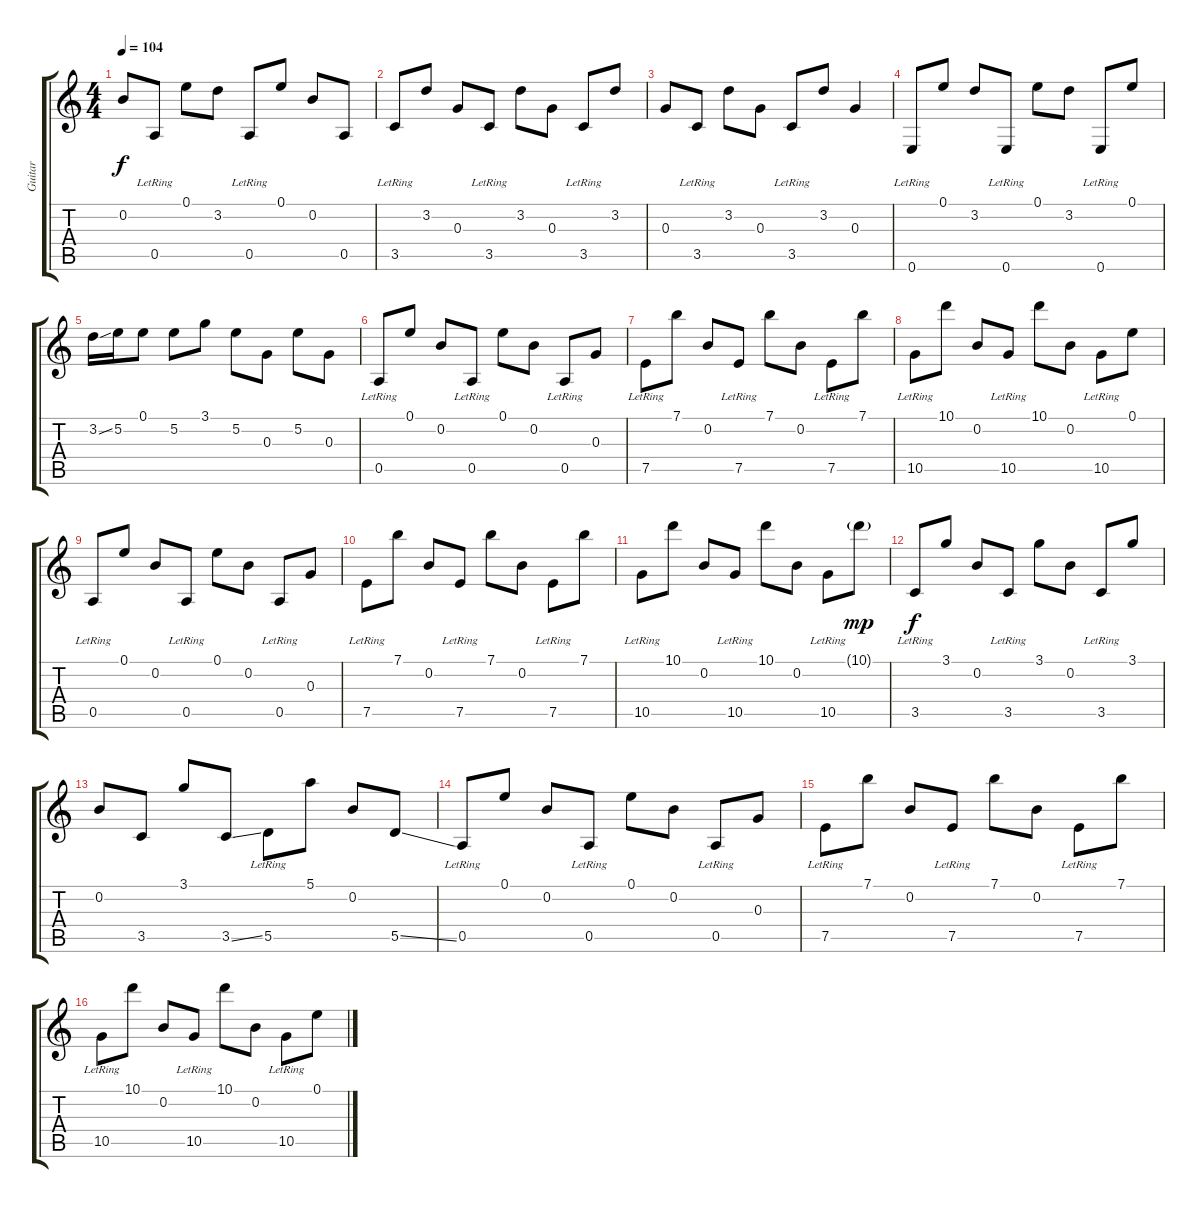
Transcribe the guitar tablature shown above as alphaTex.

\track ("Guitar" "Guitar") {instrument overdrivenguitar}
\staff {score tabs}
\tuning (E4 B3 G3 D3 A2 E2) {hide}
\ts (4 4)
\tempo 104
\clef g2
\ks c
0.2.8{dy f} 0.5{lr}.8 0.1.8 3.2.8 0.5{lr}.8 0.1.8 0.2.8 0.5.8 |
3.5{lr}.8 3.2.8 0.3.8 3.5{lr}.8 3.2.8 0.3.8 3.5{lr}.8 3.2.8 |
0.3.8 3.5{lr}.8 3.2.8 0.3.8 3.5{lr}.8 3.2.8 0.3.4 |
0.6{lr}.8 0.1.8 3.2.8 0.6{lr}.8 0.1.8 3.2.8 0.6{lr}.8 0.1.8 |
3.2{ss}.16 5.2.16 0.1.8 5.2.8 3.1.8 5.2.8 0.3.8 5.2.8 0.3.8 |
0.5{lr}.8 0.1.8 0.2.8 0.5{lr}.8 0.1.8 0.2.8 0.5{lr}.8 0.3.8 |
7.5{lr}.8 7.1.8 0.2.8 7.5{lr}.8 7.1.8 0.2.8 7.5{lr}.8 7.1.8 |
10.5{lr}.8 10.1.8 0.2.8 10.5{lr}.8 10.1.8 0.2.8 10.5{lr}.8 0.1.8 |
0.5{lr}.8 0.1.8 0.2.8 0.5{lr}.8 0.1.8 0.2.8 0.5{lr}.8 0.3.8 |
7.5{lr}.8 7.1.8 0.2.8 7.5{lr}.8 7.1.8 0.2.8 7.5{lr}.8 7.1.8 |
10.5{lr}.8 10.1.8 0.2.8 10.5{lr}.8 10.1.8 0.2.8 10.5{lr}.8 10.1{g}.8{dy mp} |
3.5{lr}.8{dy f} 3.1.8 0.2.8 3.5{lr}.8 3.1.8 0.2.8 3.5{lr}.8 3.1.8 |
0.2.8 3.5.8 3.1.8 3.5{ss}.8 5.5{lr}.8 5.1.8 0.2.8 5.5{ss}.8 |
0.5{lr}.8 0.1.8 0.2.8 0.5{lr}.8 0.1.8 0.2.8 0.5{lr}.8 0.3.8 |
7.5{lr}.8 7.1.8 0.2.8 7.5{lr}.8 7.1.8 0.2.8 7.5{lr}.8 7.1.8 |
10.5{lr}.8 10.1.8 0.2.8 10.5{lr}.8 10.1.8 0.2.8 10.5{lr}.8 0.1.8
